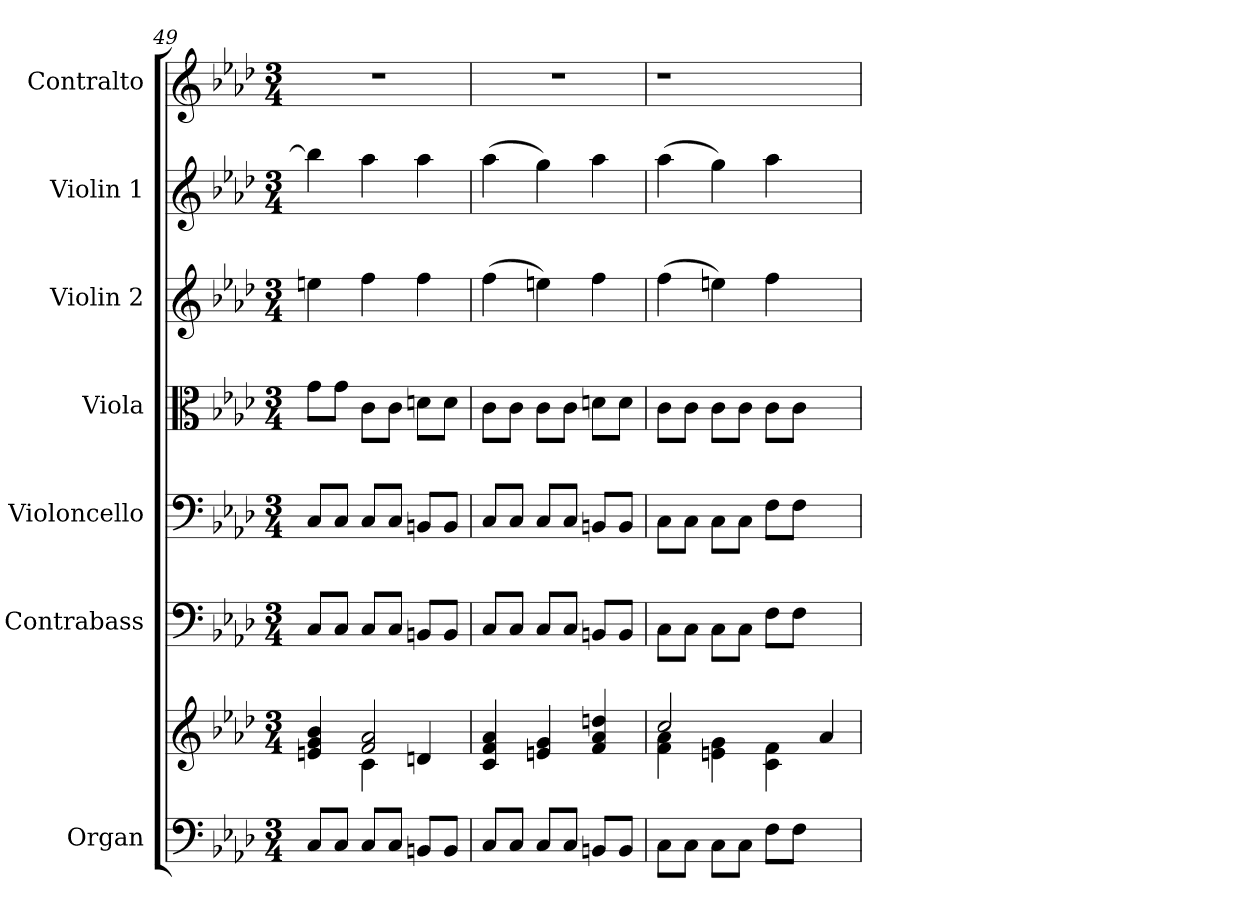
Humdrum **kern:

**kern	**kern	**kern	**kern	**kern	**kern	**kern	**kern
*part7	*part7	*part6	*part5	*part4	*part3	*part2	*part1
*staff8	*staff7	*staff6	*staff5	*staff4	*staff3	*staff2	*staff1
*I"Organ	*	*I"Contrabass	*I"Violoncello	*I"Viola	*I"Violin 2	*I"Violin 1	*I"Contralto
*I'Org.	*	*I'Cb.	*I'Vc.	*I'Vla.	*I'Vln. 2	*I'Vln. 1	*I'C.
*clefF4	*clefG2	*clefF4	*clefF4	*clefC3	*clefG2	*clefG2	*clefG2
*	*	*ITrd7c12	*	*	*	*	*
*k[b-e-a-d-]	*k[b-e-a-d-]	*k[b-e-a-d-]	*k[b-e-a-d-]	*k[b-e-a-d-]	*k[b-e-a-d-]	*k[b-e-a-d-]	*k[b-e-a-d-]
*f:	*f:	*f:	*f:	*f:	*f:	*f:	*f:
*M3/4	*M3/4	*M3/4	*M3/4	*M3/4	*M3/4	*M3/4	*M3/4
=49	=49	=49	=49	=49	=49	=49	=49
*	*^	*	*	*	*	*	*
!	!	!	!	!	!	!	!	!LO:N:vis=1
8Ci/L	4eni/ 4gi 4b-i	4ryy	8CCi/L	8Ci/L	8gi\L	4eeni\	4bb-i\]	2.r
8Ci/J	.	.	8CCi/J	8Ci/J	8gi\J	.	.	.
8Ci/L	4ci\	2fi/ 2a-i	8CCi/L	8Ci/L	8ci\L	4ffi\	4aa-i\	.
8Ci/J	.	.	8CCi/J	8Ci/J	8ci\J	.	.	.
8BBni/L	4dni/	.	8BBBni/L	8BBni/L	8dni\L	4ffi\	4aa-i\	.
8BBi/J	.	.	8BBBi/J	8BBi/J	8di\J	.	.	.
*	*v	*v	*	*	*	*	*	*
=50	=50	=50	=50	=50	=50	=50	=50
!	!	!	!	!	!	!	!LO:N:vis=1
8Ci/L	4ci/ 4fi 4a-i	8CCi/L	8Ci/L	8ci\L	(4ffi\	(4aa-i\	2.r
8Ci/J	.	8CCi/J	8Ci/J	8ci\J	.	.	.
8Ci/L	4eni/ 4gi	8CCi/L	8Ci/L	8ci\L	4eeni\)	4ggi\)	.
8Ci/J	.	8CCi/J	8Ci/J	8ci\J	.	.	.
8BBni/L	4fi/ 4a-i 4ddni	8BBBni/L	8BBni/L	8dni\L	4ffi\	4aa-i\	.
8BBi/J	.	8BBBi/J	8BBi/J	8di\J	.	.	.
=51	=51	=51	=51	=51	=51	=51	=51
*	*^	*	*	*	*	*	*
!	!	!	!	!	!	!	!	!LO:N:vis=1
8Ci\L	4fi\ 4a-i	2cci/	8CCi\L	8Ci\L	8ci\L	(4ffi\	(4aa-i\	2.r
8Ci\J	.	.	8CCi\J	8Ci\J	8ci\J	.	.	.
8Ci\L	4eni\ 4gi	.	8CCi\L	8Ci\L	8ci\L	4eeni\)	4ggi\)	.
8Ci\J	.	.	8CCi\J	8Ci\J	8ci\J	.	.	.
8Fi\L	4ci\ 4fi	4ryy	8FFi\L	8Fi\L	8ci\L	4ffi\	4aa-i\	.
8Fi\J	.	.	8FFi\J	8Fi\J	8ci\J	.	.	.
4ryy	4ryy	4a-i/	4ryy	4ryy	4ryy	4ryy	4ryy	4ryy
*	*v	*v	*	*	*	*	*	*
=	=	=	=	=	=	=	=
*-	*-	*-	*-	*-	*-	*-	*-
